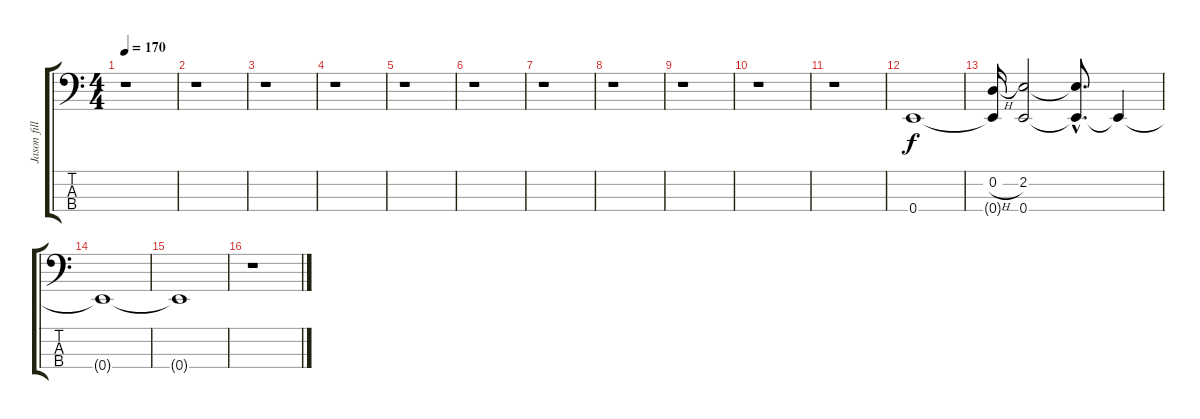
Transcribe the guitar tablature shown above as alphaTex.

\track ("Jason fills" "Jason fill") {instrument electricbassfinger}
\staff {score tabs}
\tuning (G2 D2 A1 E1) {hide}
\ts (4 4)
\tempo 170
\clef f4
\ks c
r.1{dy f} |
r.1 |
r.1 |
r.1 |
r.1 |
r.1 |
r.1 |
r.1 |
r.1 |
r.1 |
r.1 |
0.4.1 |
(0.2{h} 0.4{t}).16 (2.2 0.4).2 (2.2{hac t} 0.4{hac t}).8{d} 0.4{t}.4 |
0.4{t}.1 |
0.4{t}.1 |
r.1
